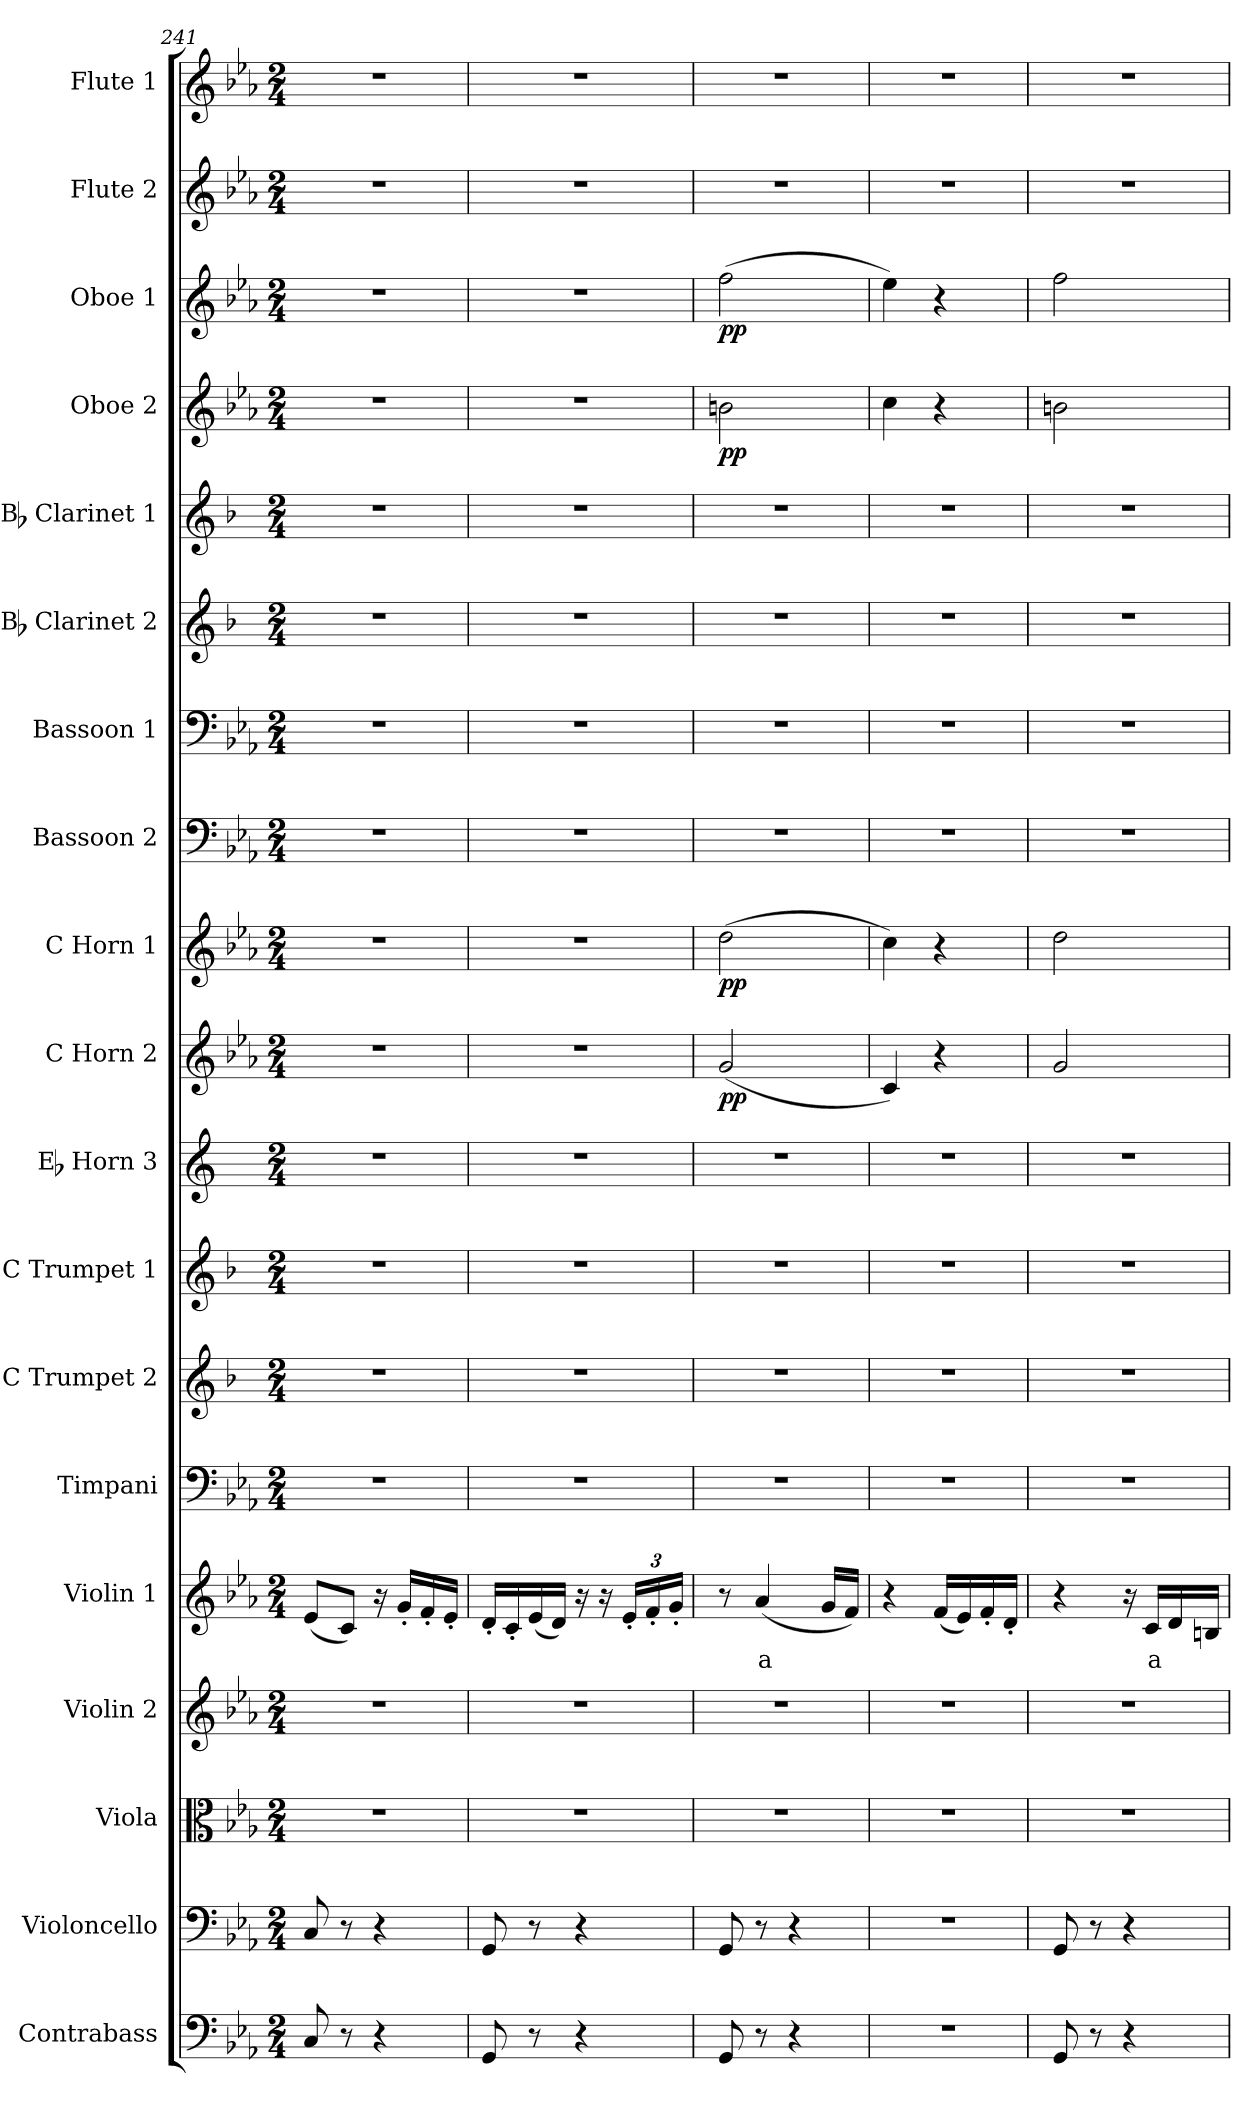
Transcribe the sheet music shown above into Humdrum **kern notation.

**kern	**kern	**kern	**kern	**kern	**text	**dynam	**kern	**kern	**kern	**kern	**kern	**dynam	**kern	**dynam	**kern	**kern	**kern	**kern	**kern	**dynam	**kern	**dynam	**kern	**kern
*part19	*part18	*part17	*part16	*part15	*part15	*part15	*part14	*part13	*part12	*part11	*part10	*part10	*part9	*part9	*part8	*part7	*part6	*part5	*part4	*part4	*part3	*part3	*part2	*part1
*staff19	*staff18	*staff17	*staff16	*staff15	*staff15	*staff15	*staff14	*staff13	*staff12	*staff11	*staff10	*staff10	*staff9	*staff9	*staff8	*staff7	*staff6	*staff5	*staff4	*staff4	*staff3	*staff3	*staff2	*staff1
*I"Contrabass	*I"Violoncello	*I"Viola	*I"Violin 2	*I"Violin 1	*	*	*I"Timpani	*I"C Trumpet 2	*I"C Trumpet 1	*I"Eb Horn 3	*I"C Horn 2	*	*I"C Horn 1	*	*I"Bassoon 2	*I"Bassoon 1	*I"Bb Clarinet 2	*I"Bb Clarinet 1	*I"Oboe 2	*	*I"Oboe 1	*	*I"Flute 2	*I"Flute 1
*I'Cb	*I'Vc	*I'Vla	*I'Vln 2	*I'Vln 1	*	*	*I'Timp	*I'Tpt 2	*I'Tpt 1	*I'Hn 3	*I'Hn 2	*	*I'Hn 1	*	*I'Bsn 2	*I'Bsn 1	*I'Cl 2	*I'Cl 1	*I'Ob 2	*	*I'Ob 1	*	*I'Fl 2	*I'Fl 1
*clefF4	*clefF4	*clefC3	*clefG2	*clefG2	*	*	*clefF4	*clefG2	*clefG2	*clefG2	*clefG2	*	*clefG2	*	*clefF4	*clefF4	*clefG2	*clefG2	*clefG2	*	*clefG2	*	*clefG2	*clefG2
*ITrd7c12	*	*	*	*	*	*	*	*ITrd1c2	*ITrd1c2	*ITrd5c9	*ITrd7c12	*	*ITrd7c12	*	*	*	*ITrd1c2	*ITrd1c2	*	*	*	*	*	*
*k[b-e-a-]	*k[b-e-a-]	*k[b-e-a-]	*k[b-e-a-]	*k[b-e-a-]	*	*	*k[b-e-a-]	*k[b-e-a-]	*k[b-e-a-]	*k[b-e-a-]	*k[b-e-a-]	*	*k[b-e-a-]	*	*k[b-e-a-]	*k[b-e-a-]	*k[b-e-a-]	*k[b-e-a-]	*k[b-e-a-]	*	*k[b-e-a-]	*	*k[b-e-a-]	*k[b-e-a-]
*M2/4	*M2/4	*M2/4	*M2/4	*M2/4	*	*	*M2/4	*M2/4	*M2/4	*M2/4	*M2/4	*	*M2/4	*	*M2/4	*M2/4	*M2/4	*M2/4	*M2/4	*	*M2/4	*	*M2/4	*M2/4
=241	=241	=241	=241	=241	=241	=241	=241	=241	=241	=241	=241	=241	=241	=241	=241	=241	=241	=241	=241	=241	=241	=241	=241	=241
!	!	!	!	!	!	!LO:DY:b	!	!	!	!	!	!	!	!	!	!	!	!	!	!	!	!	!	!
!	!	!	!	!	!	!LO:DY:n=1:b	!	!	!	!	!	!	!	!	!	!	!	!	!	!	!	!	!	!
8CC/	8C/	2r	2r	(8e-/L	.	other-dynamics p	2r	2r	2r	2r	2r	.	2r	.	2r	2r	2r	2r	2r	.	2r	.	2r	2r
8r	8r	.	.	8c/J)	.	.	.	.	.	.	.	.	.	.	.	.	.	.	.	.	.	.	.	.
4r	4r	.	.	16r	.	.	.	.	.	.	.	.	.	.	.	.	.	.	.	.	.	.	.	.
.	.	.	.	16g'/LL	.	.	.	.	.	.	.	.	.	.	.	.	.	.	.	.	.	.	.	.
.	.	.	.	16f'/	.	.	.	.	.	.	.	.	.	.	.	.	.	.	.	.	.	.	.	.
.	.	.	.	16e-'/JJ	.	.	.	.	.	.	.	.	.	.	.	.	.	.	.	.	.	.	.	.
=242	=242	=242	=242	=242	=242	=242	=242	=242	=242	=242	=242	=242	=242	=242	=242	=242	=242	=242	=242	=242	=242	=242	=242	=242
8GGG/	8GG/	2r	2r	16d'/LL	.	.	2r	2r	2r	2r	2r	.	2r	.	2r	2r	2r	2r	2r	.	2r	.	2r	2r
.	.	.	.	16c'/	.	.	.	.	.	.	.	.	.	.	.	.	.	.	.	.	.	.	.	.
8r	8r	.	.	(16e-/	.	.	.	.	.	.	.	.	.	.	.	.	.	.	.	.	.	.	.	.
.	.	.	.	16d/JJ)	.	.	.	.	.	.	.	.	.	.	.	.	.	.	.	.	.	.	.	.
4r	4r	.	.	16r	.	.	.	.	.	.	.	.	.	.	.	.	.	.	.	.	.	.	.	.
.	.	.	.	16r	.	.	.	.	.	.	.	.	.	.	.	.	.	.	.	.	.	.	.	.
*	*	*	*	*Xbrackettup	*	*	*	*	*	*	*	*	*	*	*	*	*	*	*	*	*	*	*	*
.	.	.	.	24e-'/LL	.	.	.	.	.	.	.	.	.	.	.	.	.	.	.	.	.	.	.	.
.	.	.	.	24f'/	.	.	.	.	.	.	.	.	.	.	.	.	.	.	.	.	.	.	.	.
.	.	.	.	24g'/JJ	.	.	.	.	.	.	.	.	.	.	.	.	.	.	.	.	.	.	.	.
!!LO:PB:g=z
=243	=243	=243	=243	=243	=243	=243	=243	=243	=243	=243	=243	=243	=243	=243	=243	=243	=243	=243	=243	=243	=243	=243	=243	=243
!	!	!	!	!	!	!	!	!	!	!	!	!LO:DY:b	!	!LO:DY:b	!	!	!	!	!	!LO:DY:b	!	!LO:DY:b	!	!
8GGG/	8GG/	2r	2r	8r	.	.	2r	2r	2r	2r	(2G/	pp	(2d\	pp	2r	2r	2r	2r	2bn\	pp	(2ff\	pp	2r	2r
!	!	!	!	!	!LO:LY:b:color=#FF0000	!	!	!	!	!	!	!	!	!	!	!	!	!	!	!	!	!	!	!
8r	8r	.	.	(4a-/	a	.	.	.	.	.	.	.	.	.	.	.	.	.	.	.	.	.	.	.
4r	4r	.	.	.	.	.	.	.	.	.	.	.	.	.	.	.	.	.	.	.	.	.	.	.
.	.	.	.	16g/LL	.	.	.	.	.	.	.	.	.	.	.	.	.	.	.	.	.	.	.	.
.	.	.	.	16f/JJ)	.	.	.	.	.	.	.	.	.	.	.	.	.	.	.	.	.	.	.	.
=244	=244	=244	=244	=244	=244	=244	=244	=244	=244	=244	=244	=244	=244	=244	=244	=244	=244	=244	=244	=244	=244	=244	=244	=244
2r	2r	2r	2r	4r	.	.	2r	2r	2r	2r	4C/)	.	4c\)	.	2r	2r	2r	2r	4cc\	.	4ee-\)	.	2r	2r
.	.	.	.	(16f/LL	.	.	.	.	.	.	4r	.	4r	.	.	.	.	.	4r	.	4r	.	.	.
.	.	.	.	16e-/)	.	.	.	.	.	.	.	.	.	.	.	.	.	.	.	.	.	.	.	.
.	.	.	.	16f'/	.	.	.	.	.	.	.	.	.	.	.	.	.	.	.	.	.	.	.	.
.	.	.	.	16d'/JJ	.	.	.	.	.	.	.	.	.	.	.	.	.	.	.	.	.	.	.	.
=245	=245	=245	=245	=245	=245	=245	=245	=245	=245	=245	=245	=245	=245	=245	=245	=245	=245	=245	=245	=245	=245	=245	=245	=245
8GGG/	8GG/	2r	2r	4r	.	.	2r	2r	2r	2r	2G/	.	2d\	.	2r	2r	2r	2r	2bn\	.	2ff\	.	2r	2r
8r	8r	.	.	.	.	.	.	.	.	.	.	.	.	.	.	.	.	.	.	.	.	.	.	.
4r	4r	.	.	16r	.	.	.	.	.	.	.	.	.	.	.	.	.	.	.	.	.	.	.	.
!	!	!	!	!	!LO:LY:b:color=#FF0000	!	!	!	!	!	!	!	!	!	!	!	!	!	!	!	!	!	!	!
.	.	.	.	16c/LL	a	.	.	.	.	.	.	.	.	.	.	.	.	.	.	.	.	.	.	.
.	.	.	.	16d/	.	.	.	.	.	.	.	.	.	.	.	.	.	.	.	.	.	.	.	.
.	.	.	.	16Bn/JJ	.	.	.	.	.	.	.	.	.	.	.	.	.	.	.	.	.	.	.	.
=	=	=	=	=	=	=	=	=	=	=	=	=	=	=	=	=	=	=	=	=	=	=	=	=
*-	*-	*-	*-	*-	*-	*-	*-	*-	*-	*-	*-	*-	*-	*-	*-	*-	*-	*-	*-	*-	*-	*-	*-	*-
